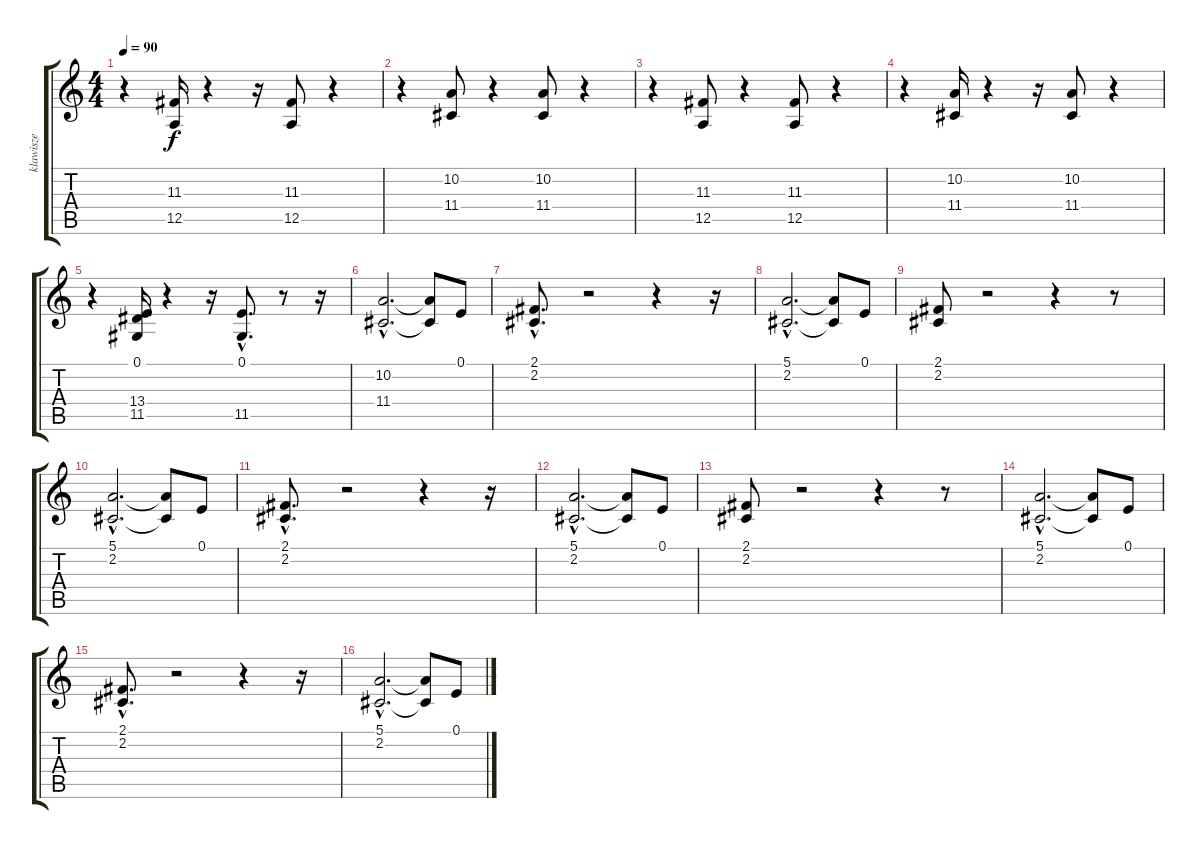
\track ("klawisze" "klawisze") {instrument rockorgan}
\staff {score tabs}
\tuning (E4 B3 G3 D3 A2 E2) {hide}
\ts (4 4)
\tempo 90
\clef g2
\ks c
r.4{dy f} (11.3 12.5).16 r.4 r.16 (11.3 12.5).8 r.4 |
r.4 (10.2 11.4).8 r.4 (10.2 11.4).8 r.4 |
r.4 (11.3 12.5).8 r.4 (11.3 12.5).8 r.4 |
r.4 (10.2 11.4).16 r.4 r.16 (10.2 11.4).8 r.4 |
r.4 (0.1 13.4 11.5).16 r.4 r.16 (0.1{hac} 11.5{hac}).8{d} r.8 r.16 |
(10.2{hac} 11.4{hac}).2{d} (10.2{t} 11.4{t}).8 0.1.8 |
(2.1{hac} 2.2{hac}).8{d} r.2 r.4 r.16 |
(5.1{hac} 2.2{hac}).2{d} (5.1{t} 2.2{t}).8 0.1.8 |
(2.1 2.2).8 r.2 r.4 r.8 |
(5.1{hac} 2.2{hac}).2{d} (5.1{t} 2.2{t}).8 0.1.8 |
(2.1{hac} 2.2{hac}).8{d} r.2 r.4 r.16 |
(5.1{hac} 2.2{hac}).2{d} (5.1{t} 2.2{t}).8 0.1.8 |
(2.1 2.2).8 r.2 r.4 r.8 |
(5.1{hac} 2.2{hac}).2{d} (5.1{t} 2.2{t}).8 0.1.8 |
(2.1{hac} 2.2{hac}).8{d} r.2 r.4 r.16 |
(5.1{hac} 2.2{hac}).2{d} (5.1{t} 2.2{t}).8 0.1.8
